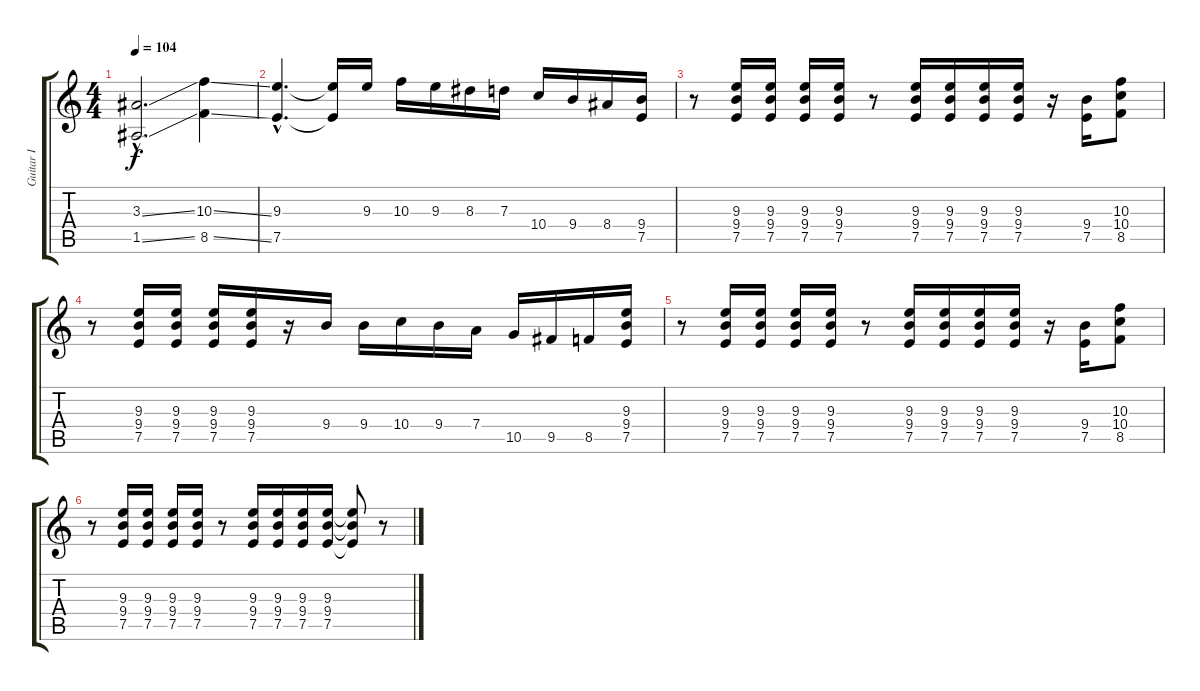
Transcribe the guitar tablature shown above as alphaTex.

\track ("Guitar I" "Guitar I") {instrument overdrivenguitar}
\staff {score tabs}
\tuning (E4 B3 G3 D3 A2 E2) {hide}
\ts (4 4)
\tempo 104
\clef g2
\ks c
(3.3{ss hac} 1.5{ss hac}).2{d dy f} (10.3{ss} 8.5{ss}).4 |
(9.3{hac} 7.5{hac}).4{d} (9.3{t} 7.5{t}).16 9.3.16 10.3.16 9.3.16 8.3.16 7.3.16 10.4.16 9.4.16 8.4.16 (9.4 7.5).16 |
r.8 (9.3 9.4 7.5).16 (9.3 9.4 7.5).16 (9.3 9.4 7.5).16 (9.3 9.4 7.5).16 r.8 (9.3 9.4 7.5).16 (9.3 9.4 7.5).16 (9.3 9.4 7.5).16 (9.3 9.4 7.5).16 r.16 (9.4 7.5).16 (10.3 10.4 8.5).8 |
r.8 (9.3 9.4 7.5).16 (9.3 9.4 7.5).16 (9.3 9.4 7.5).16 (9.3 9.4 7.5).16 r.16 9.4.16 9.4.16 10.4.16 9.4.16 7.4.16 10.5.16 9.5.16 8.5.16 (9.3 9.4 7.5).16 |
r.8 (9.3 9.4 7.5).16 (9.3 9.4 7.5).16 (9.3 9.4 7.5).16 (9.3 9.4 7.5).16 r.8 (9.3 9.4 7.5).16 (9.3 9.4 7.5).16 (9.3 9.4 7.5).16 (9.3 9.4 7.5).16 r.16 (9.4 7.5).16 (10.3 10.4 8.5).8 |
r.8 (9.3 9.4 7.5).16 (9.3 9.4 7.5).16 (9.3 9.4 7.5).16 (9.3 9.4 7.5).16 r.8 (9.3 9.4 7.5).16 (9.3 9.4 7.5).16 (9.3 9.4 7.5).16 (9.3 9.4 7.5).16 (9.3{t} 9.4{t} 7.5{t}).8 r.8
